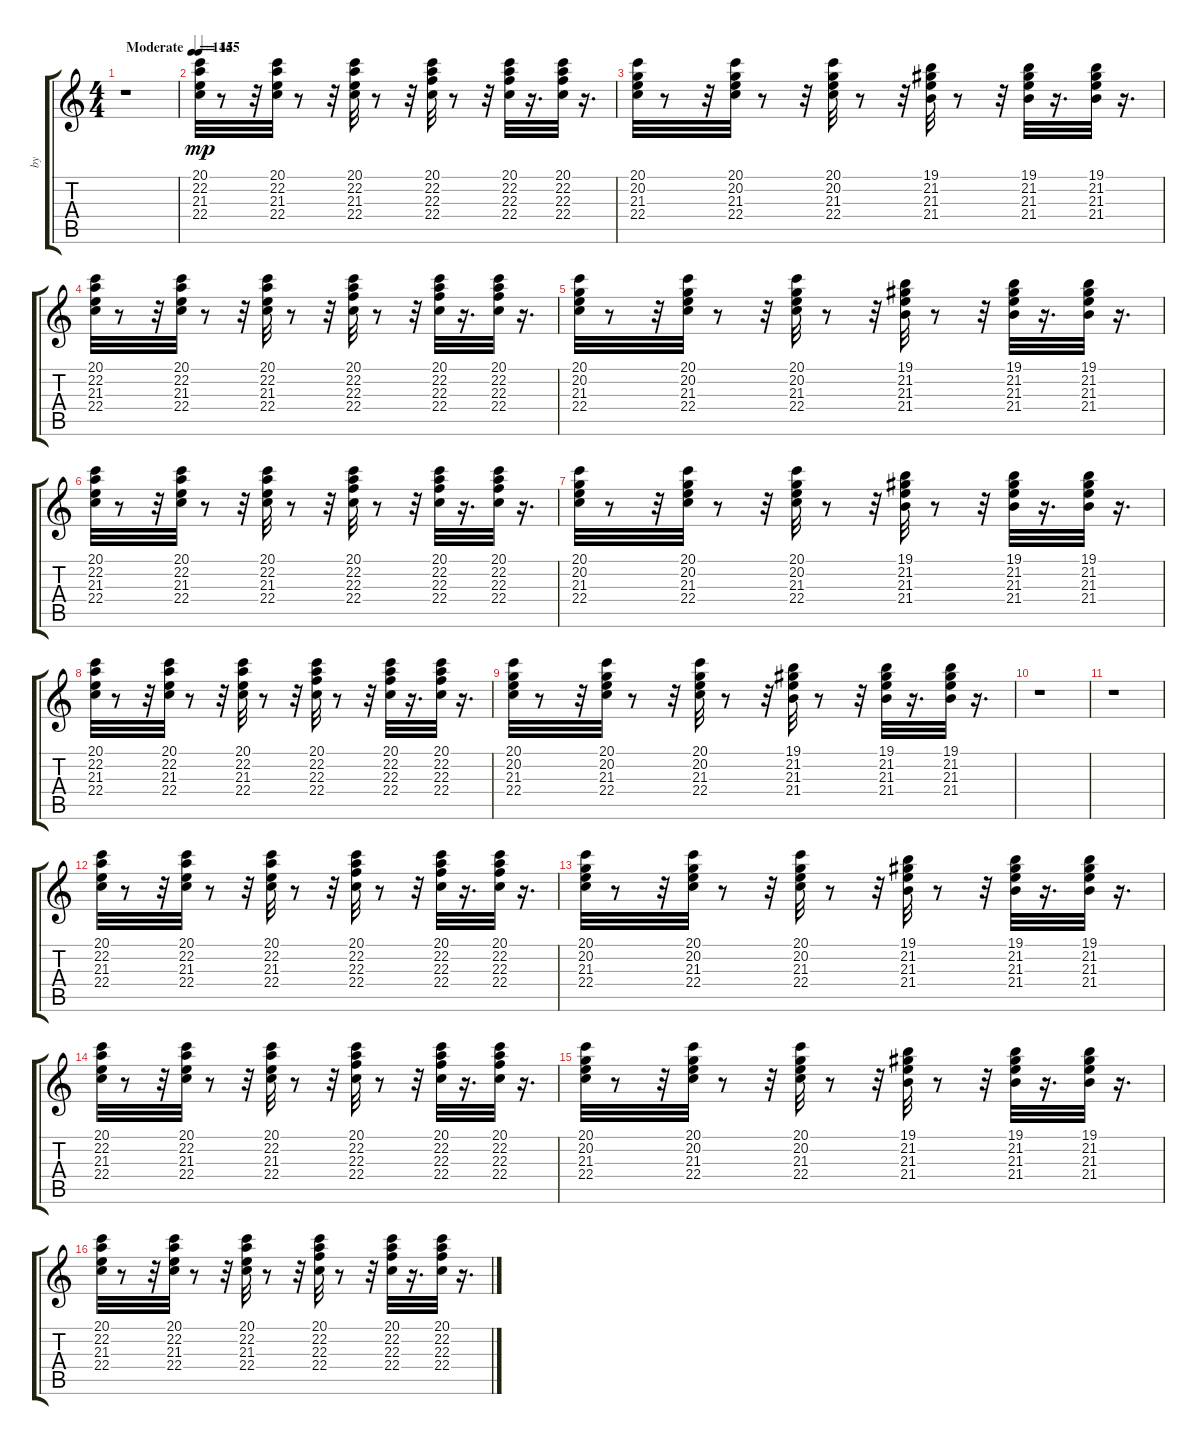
\track ("by" "by") {instrument clavinet}
\staff {score tabs}
\tuning (E4 B3 G3 D3 A2 E2) {hide}
\ts (4 4)
\tempo (145 "Moderate")
\clef g2
\ks c
r.1{dy mp instrument clavinet} |
\tempo 145
(20.1 22.2 21.3 22.4).32{volume 12 balance 8 instrument clavinet} r.8 r.32 (20.1 22.2 21.3 22.4).32 r.8 r.32 (20.1 22.2 21.3 22.4).32 r.8 r.32 (20.1 22.2 22.3 22.4).32 r.8 r.32 (20.1 22.2 22.3 22.4).32 r.16{d} (20.1 22.2 22.3 22.4).32 r.16{d} |
(20.1 20.2 21.3 22.4).32 r.8 r.32 (20.1 20.2 21.3 22.4).32 r.8 r.32 (20.1 20.2 21.3 22.4).32 r.8 r.32 (19.1 21.2 21.3 21.4).32 r.8 r.32 (19.1 21.2 21.3 21.4).32 r.16{d} (19.1 21.2 21.3 21.4).32 r.16{d} |
(20.1 22.2 21.3 22.4).32 r.8 r.32 (20.1 22.2 21.3 22.4).32 r.8 r.32 (20.1 22.2 21.3 22.4).32 r.8 r.32 (20.1 22.2 22.3 22.4).32 r.8 r.32 (20.1 22.2 22.3 22.4).32 r.16{d} (20.1 22.2 22.3 22.4).32 r.16{d} |
(20.1 20.2 21.3 22.4).32 r.8 r.32 (20.1 20.2 21.3 22.4).32 r.8 r.32 (20.1 20.2 21.3 22.4).32 r.8 r.32 (19.1 21.2 21.3 21.4).32 r.8 r.32 (19.1 21.2 21.3 21.4).32 r.16{d} (19.1 21.2 21.3 21.4).32 r.16{d} |
(20.1 22.2 21.3 22.4).32 r.8 r.32 (20.1 22.2 21.3 22.4).32 r.8 r.32 (20.1 22.2 21.3 22.4).32 r.8 r.32 (20.1 22.2 22.3 22.4).32 r.8 r.32 (20.1 22.2 22.3 22.4).32 r.16{d} (20.1 22.2 22.3 22.4).32 r.16{d} |
(20.1 20.2 21.3 22.4).32 r.8 r.32 (20.1 20.2 21.3 22.4).32 r.8 r.32 (20.1 20.2 21.3 22.4).32 r.8 r.32 (19.1 21.2 21.3 21.4).32 r.8 r.32 (19.1 21.2 21.3 21.4).32 r.16{d} (19.1 21.2 21.3 21.4).32 r.16{d} |
(20.1 22.2 21.3 22.4).32 r.8 r.32 (20.1 22.2 21.3 22.4).32 r.8 r.32 (20.1 22.2 21.3 22.4).32 r.8 r.32 (20.1 22.2 22.3 22.4).32 r.8 r.32 (20.1 22.2 22.3 22.4).32 r.16{d} (20.1 22.2 22.3 22.4).32 r.16{d} |
(20.1 20.2 21.3 22.4).32 r.8 r.32 (20.1 20.2 21.3 22.4).32 r.8 r.32 (20.1 20.2 21.3 22.4).32 r.8 r.32 (19.1 21.2 21.3 21.4).32 r.8 r.32 (19.1 21.2 21.3 21.4).32 r.16{d} (19.1 21.2 21.3 21.4).32 r.16{d} |
r.1 |
r.1 |
(20.1 22.2 21.3 22.4).32 r.8 r.32 (20.1 22.2 21.3 22.4).32 r.8 r.32 (20.1 22.2 21.3 22.4).32 r.8 r.32 (20.1 22.2 22.3 22.4).32 r.8 r.32 (20.1 22.2 22.3 22.4).32 r.16{d} (20.1 22.2 22.3 22.4).32 r.16{d} |
(20.1 20.2 21.3 22.4).32 r.8 r.32 (20.1 20.2 21.3 22.4).32 r.8 r.32 (20.1 20.2 21.3 22.4).32 r.8 r.32 (19.1 21.2 21.3 21.4).32 r.8 r.32 (19.1 21.2 21.3 21.4).32 r.16{d} (19.1 21.2 21.3 21.4).32 r.16{d} |
(20.1 22.2 21.3 22.4).32 r.8 r.32 (20.1 22.2 21.3 22.4).32 r.8 r.32 (20.1 22.2 21.3 22.4).32 r.8 r.32 (20.1 22.2 22.3 22.4).32 r.8 r.32 (20.1 22.2 22.3 22.4).32 r.16{d} (20.1 22.2 22.3 22.4).32 r.16{d} |
(20.1 20.2 21.3 22.4).32 r.8 r.32 (20.1 20.2 21.3 22.4).32 r.8 r.32 (20.1 20.2 21.3 22.4).32 r.8 r.32 (19.1 21.2 21.3 21.4).32 r.8 r.32 (19.1 21.2 21.3 21.4).32 r.16{d} (19.1 21.2 21.3 21.4).32 r.16{d} |
(20.1 22.2 21.3 22.4).32 r.8 r.32 (20.1 22.2 21.3 22.4).32 r.8 r.32 (20.1 22.2 21.3 22.4).32 r.8 r.32 (20.1 22.2 22.3 22.4).32 r.8 r.32 (20.1 22.2 22.3 22.4).32 r.16{d} (20.1 22.2 22.3 22.4).32 r.16{d}
